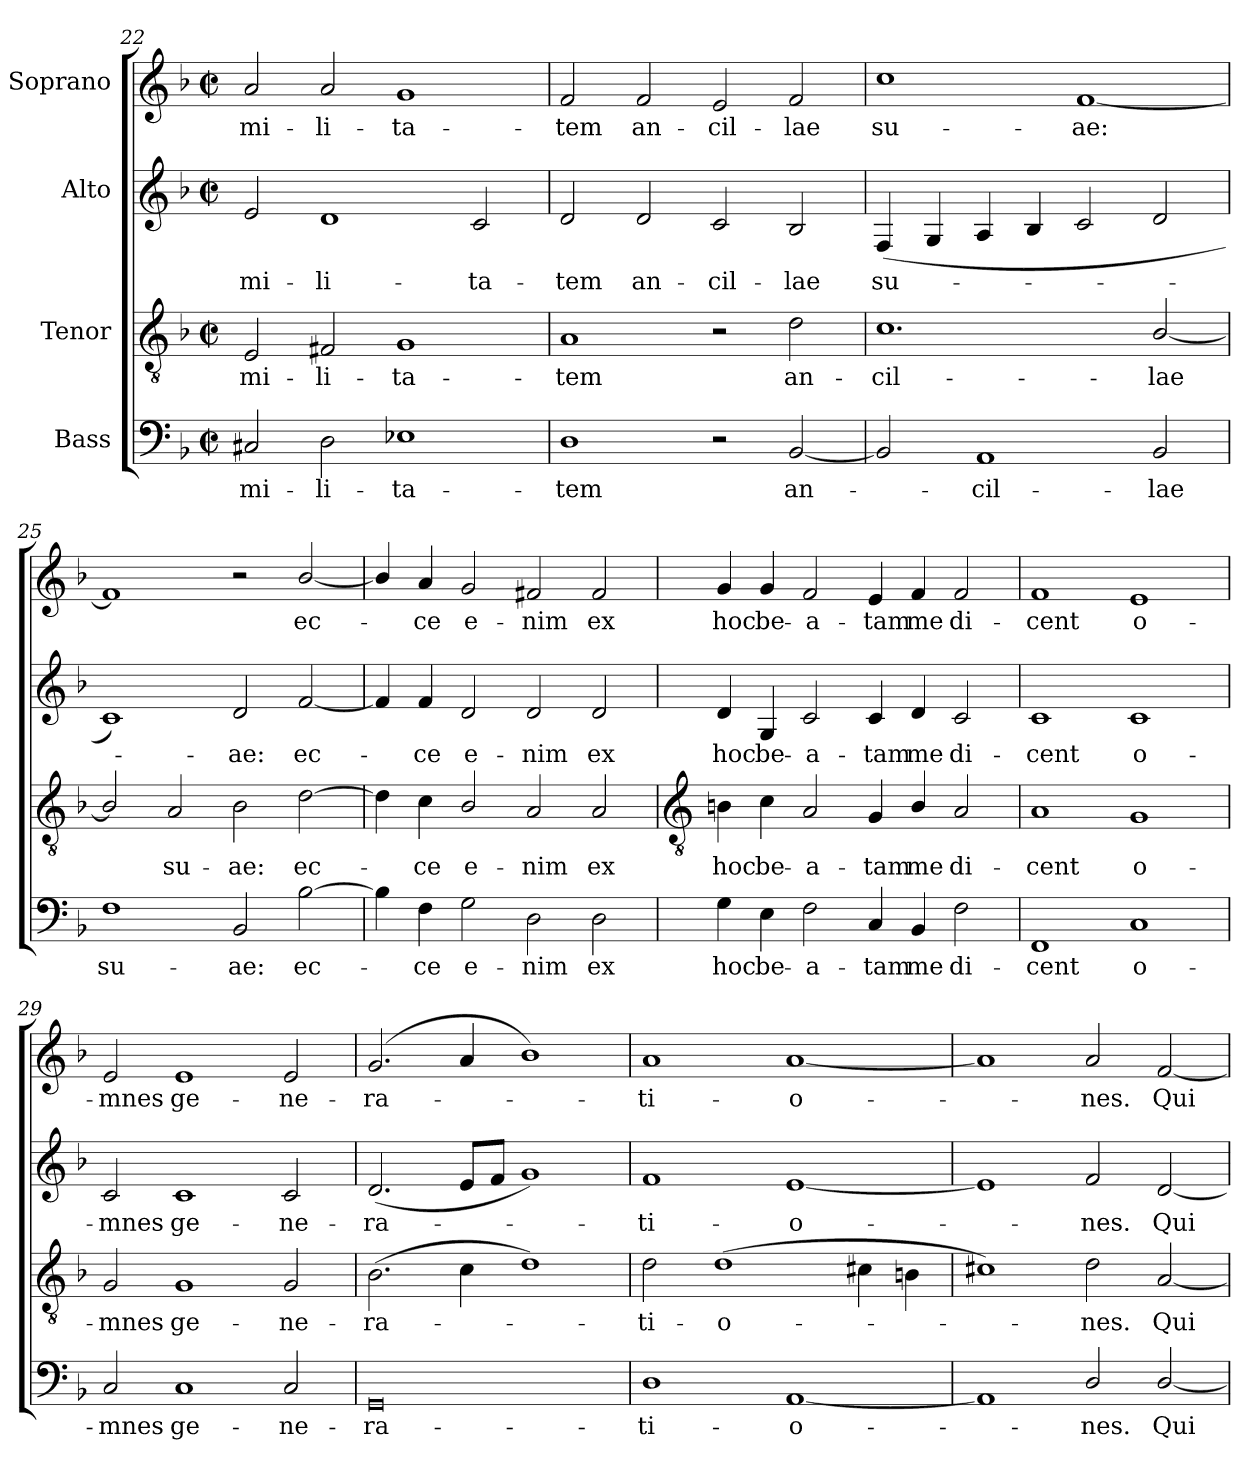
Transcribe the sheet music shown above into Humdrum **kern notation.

**kern	**text	**kern	**text	**kern	**text	**kern	**text
*part4	*part4	*part3	*part3	*part2	*part2	*part1	*part1
*staff4	*staff4	*staff3	*staff3	*staff2	*staff2	*staff1	*staff1
*I"Bass	*	*I"Tenor	*	*I"Alto	*	*I"Soprano	*
*clefF4	*	*clefGv2	*	*clefG2	*	*clefG2	*
*k[b-]	*	*k[b-]	*	*k[b-]	*	*k[b-]	*
*F:	*	*F:	*	*F:	*	*F:	*
*M4/2	*	*M4/2	*	*M4/2	*	*M4/2	*
*met(c|)	*	*met(c|)	*	*met(c|)	*	*met(c|)	*
=22	=22	=22	=22	=22	=22	=22	=22
!	!LO:LY:b	!	!LO:LY:b	!	!LO:LY:b	!	!LO:LY:b
2C#X	-mi-	2E	-mi-	2e	-mi-	2a	-mi-
!	!LO:LY:b	!	!LO:LY:b	!	!LO:LY:b	!	!LO:LY:b
2D	-li-	2F#X	-li-	1d	-li-	2a	-li-
!	!LO:LY:b	!	!LO:LY:b	!	!	!	!LO:LY:b
1E-X	-ta-	1G	-ta-	.	.	1g	-ta-
!	!	!	!	!	!LO:LY:b	!	!
.	.	.	.	2c	-ta-	.	.
=23	=23	=23	=23	=23	=23	=23	=23
!	!LO:LY:b	!	!LO:LY:b	!	!LO:LY:b	!	!LO:LY:b
1D	-tem	1A	-tem	2d	-tem	2f	-tem
!	!	!	!	!	!LO:LY:b	!	!LO:LY:b
.	.	.	.	2d	an-	2f	an-
!	!	!	!	!	!LO:LY:b	!	!LO:LY:b
2r	.	2r	.	2c	-cil-	2e	-cil-
!	!LO:LY:b	!	!LO:LY:b	!	!LO:LY:b	!	!LO:LY:b
[2BB-	an-	2d	an-	2B-	-lae	2f	-lae
=24	=24	=24	=24	=24	=24	=24	=24
!	!	!	!LO:LY:b	!	!LO:LY:b	!	!LO:LY:b
2BB-]	.	1.c	-cil-	(<4F	su-	1cc	su-
.	.	.	.	4G	.	.	.
!	!LO:LY:b	!	!	!	!	!	!
1AA	cil-	.	.	4A	.	.	.
.	.	.	.	4B-	.	.	.
!	!	!	!	!	!	!	!LO:LY:b
.	.	.	.	2c	.	[1f	-ae:
!	!LO:LY:b	!	!LO:LY:b	!	!	!	!
2BB-	-lae	[2B-/	-lae	2d	.	.	.
=25	=25	=25	=25	=25	=25	=25	=25
!	!LO:LY:b	!	!	!	!	!	!
1F	su-	2B-/]	.	1c)	.	1f]	.
!	!	!	!LO:LY:b	!	!	!	!
.	.	2A	su-	.	.	.	.
!	!LO:LY:b	!	!LO:LY:b	!	!LO:LY:b	!	!
2BB-	-ae:	2B-	-ae:	2d	ae:	2r	.
!	!LO:LY:b	!	!LO:LY:b	!	!LO:LY:b	!	!LO:LY:b
[2B-	ec-	[2d	ec-	[2f	ec-	[2b-/	ec-
=26	=26	=26	=26	=26	=26	=26	=26
4B-]	.	4d]	.	4f]	.	4b-/]	.
!	!LO:LY:b	!	!LO:LY:b	!	!LO:LY:b	!	!LO:LY:b
4F	ce	4c	ce	4f	ce	4a	ce
!	!LO:LY:b	!	!LO:LY:b	!	!LO:LY:b	!	!LO:LY:b
2G	e-	2B-/	e-	2d	e-	2g	e-
!	!LO:LY:b	!	!LO:LY:b	!	!LO:LY:b	!	!LO:LY:b
2D	-nim	2A	-nim	2d	-nim	2f#X	-nim
!	!LO:LY:b	!	!LO:LY:b	!	!LO:LY:b	!	!LO:LY:b
2D	ex	2A	ex	2d	ex	2f#	ex
!!LO:LB:g=z
=27	=27	=27	=27	=27	=27	=27	=27
*	*	*clefGv2	*	*	*	*	*
!	!LO:LY:b	!	!LO:LY:b	!	!LO:LY:b	!	!LO:LY:b
4G	hoc	4Bn	hoc	4d	hoc	4g	hoc
!	!LO:LY:b	!	!LO:LY:b	!	!LO:LY:b	!	!LO:LY:b
4E	be-	4c	be-	4G	be-	4g	be-
!	!LO:LY:b	!	!LO:LY:b	!	!LO:LY:b	!	!LO:LY:b
2F	-a-	2A	-a-	2c	-a-	2f	-a-
!	!LO:LY:b	!	!LO:LY:b	!	!LO:LY:b	!	!LO:LY:b
4C	-tam	4G	-tam	4c	-tam	4e	-tam
!	!LO:LY:b	!	!LO:LY:b	!	!LO:LY:b	!	!LO:LY:b
4BB-	me	4B/	me	4d	me	4f	me
!	!LO:LY:b	!	!LO:LY:b	!	!LO:LY:b	!	!LO:LY:b
2F	di-	2A	di-	2c	di-	2f	di-
=28	=28	=28	=28	=28	=28	=28	=28
!	!LO:LY:b	!	!LO:LY:b	!	!LO:LY:b	!	!LO:LY:b
1FF	-cent	1A	-cent	1c	-cent	1f	-cent
!	!LO:LY:b	!	!LO:LY:b	!	!LO:LY:b	!	!LO:LY:b
1C	o-	1G	o-	1c	o-	1e	o-
=29	=29	=29	=29	=29	=29	=29	=29
!	!LO:LY:b	!	!LO:LY:b	!	!LO:LY:b	!	!LO:LY:b
2C	-mnes	2G	-mnes	2c	-mnes	2e	-mnes
!	!LO:LY:b	!	!LO:LY:b	!	!LO:LY:b	!	!LO:LY:b
1C	ge-	1G	ge-	1c	ge-	1e	ge-
!	!LO:LY:b	!	!LO:LY:b	!	!LO:LY:b	!	!LO:LY:b
2C	-ne-	2G	-ne-	2c	-ne-	2e	-ne-
=30	=30	=30	=30	=30	=30	=30	=30
!	!LO:LY:b	!	!LO:LY:b	!	!LO:LY:b	!	!LO:LY:b
0GG	-ra-	(>2.B-	-ra-	(<2.d	-ra-	(<2.g	-ra-
.	.	4c	.	8eL	.	4a	.
.	.	.	.	8fJ	.	.	.
.	.	1d)	.	1g)	.	1b-)	.
=31	=31	=31	=31	=31	=31	=31	=31
!	!LO:LY:b	!	!LO:LY:b	!	!LO:LY:b	!	!LO:LY:b
1D	-ti-	2d	ti-	1f	ti-	1a	ti-
!	!	!	!LO:LY:b	!	!	!	!
.	.	(>1d	-o-	.	.	.	.
!	!LO:LY:b	!	!	!	!LO:LY:b	!	!LO:LY:b
[1AA	-o-	.	.	[1e	-o-	[1a	-o-
.	.	4c#X	.	.	.	.	.
.	.	4B	.	.	.	.	.
=32	=32	=32	=32	=32	=32	=32	=32
1AA]	.	1c#X)	.	1e]	.	1a]	.
!	!LO:LY:b	!	!LO:LY:b	!	!LO:LY:b	!	!LO:LY:b
2D/	nes.	2d	nes.	2f	nes.	2a	nes.
!	!LO:LY:b	!	!LO:LY:b	!	!LO:LY:b	!	!LO:LY:b
[2D/	Qui-	[2A	Qui-	[2d	Qui-	[2f	Qui-
=	=	=	=	=	=	=	=
*-	*-	*-	*-	*-	*-	*-	*-
